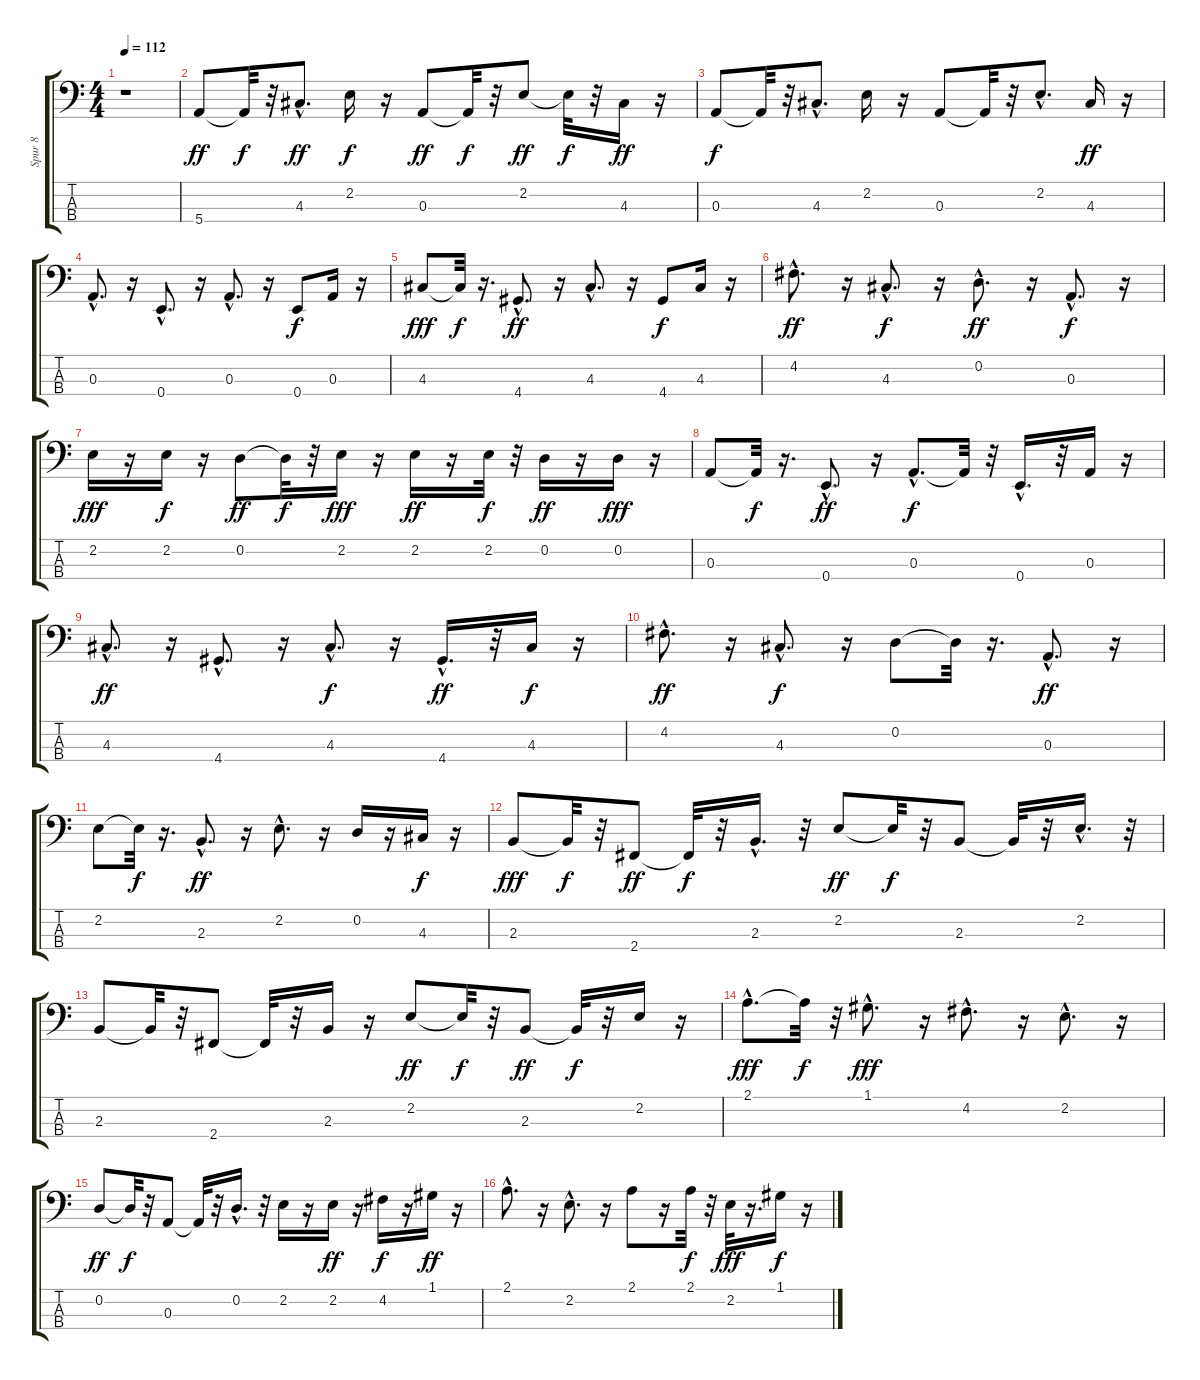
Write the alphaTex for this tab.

\track ("Spur 8" "Spur 8") {instrument electricbasspick}
\staff {score tabs}
\tuning (G2 D2 A1 E1) {hide}
\ts (4 4)
\tempo 112
\clef f4
\ks c
r.1{dy ff instrument electricbasspick} |
5.4.8 5.4{t}.32{dy f} r.32 4.3{hac}.8{d dy ff} 2.2.16{dy f} r.16 0.3.8{dy ff} 0.3{t}.32{dy f} r.32 2.2.8{dy ff} 2.2{t}.32{dy f} r.32 4.3.16{dy ff} r.16 |
0.3.8{dy f} 0.3{t}.32 r.32 4.3{hac}.8{d} 2.2.16 r.16 0.3.8 0.3{t}.32 r.32 2.2{hac}.8{d} 4.3.16{dy ff} r.16 |
0.3{hac}.8{d} r.16 0.4{hac}.8{d} r.16 0.3{hac}.8{d} r.16 0.4.8{dy f} 0.3.16 r.16 |
4.3.8{dy fff} 4.3{t}.32{dy f} r.16{d} 4.4{hac}.8{d dy ff} r.16 4.3{hac}.8{d} r.16 4.4.8{dy f} 4.3.16 r.16 |
4.2{hac}.8{d dy ff} r.16 4.3{hac}.8{d dy f} r.16 0.2{hac}.8{d dy ff} r.16 0.3{hac}.8{d dy f} r.16 |
2.2.16{dy fff} r.16 2.2.16{dy f} r.16 0.2.8{dy ff} 0.2{t}.32{dy f} r.32 2.2.16{dy fff} r.16 2.2.16{dy ff} r.16 2.2.32{dy f} r.32 0.2.16{dy ff} r.16 0.2.16{dy fff} r.16 |
0.3.8 0.3{t}.32{dy f} r.16{d} 0.4{hac}.8{d dy ff} r.16 0.3{hac}.8{d dy f} 0.3{t}.32 r.32 0.4{hac}.16{d} r.32 0.3.16 r.16 |
4.3{hac}.8{d dy ff} r.16 4.4{hac}.8{d} r.16 4.3{hac}.8{d dy f} r.16 4.4{hac}.16{d dy ff} r.32 4.3.16{dy f} r.16 |
4.2{hac}.8{d dy ff} r.16 4.3{hac}.8{d dy f} r.16 0.2.8 0.2{t}.32 r.16{d} 0.3{hac}.8{d dy ff} r.16 |
2.2.8 2.2{t}.32{dy f} r.16{d} 2.3{hac}.8{d dy ff} r.16 2.2{hac}.8{d} r.16 0.2.16 r.16 4.3.16{dy f} r.16 |
2.3.8{dy fff} 2.3{t}.32{dy f} r.32 2.4.8{dy ff} 2.4{t}.32{dy f} r.32 2.3{hac}.16{d} r.32 2.2.8{dy ff} 2.2{t}.32{dy f} r.32 2.3.8 2.3{t}.32 r.32 2.2{hac}.16{d} r.32 |
2.3.8 2.3{t}.32 r.32 2.4.8 2.4{t}.32 r.32 2.3.16 r.16 2.2.8{dy ff} 2.2{t}.32{dy f} r.32 2.3.8{dy ff} 2.3{t}.32{dy f} r.32 2.2.16 r.16 |
2.1{hac}.8{d dy fff} 2.1{t}.32{dy f} r.32 1.1{hac}.8{d dy fff} r.16 4.2{hac}.8{d} r.16 2.2{hac}.8{d} r.16 |
0.2.8{dy ff} 0.2{t}.32{dy f} r.32 0.3.8 0.3{t}.32 r.32 0.2{hac}.16{d} r.32 2.2.16 r.16 2.2.16{dy ff} r.16 4.2.16{dy f} r.16 1.1.16{dy ff} r.16 |
2.1{hac}.8{d} r.16 2.2{hac}.8{d} r.16 2.1.8 r.16 2.1.32{dy f} r.32 2.2.32{dy fff} r.16{d} 1.1.16{dy f} r.16
